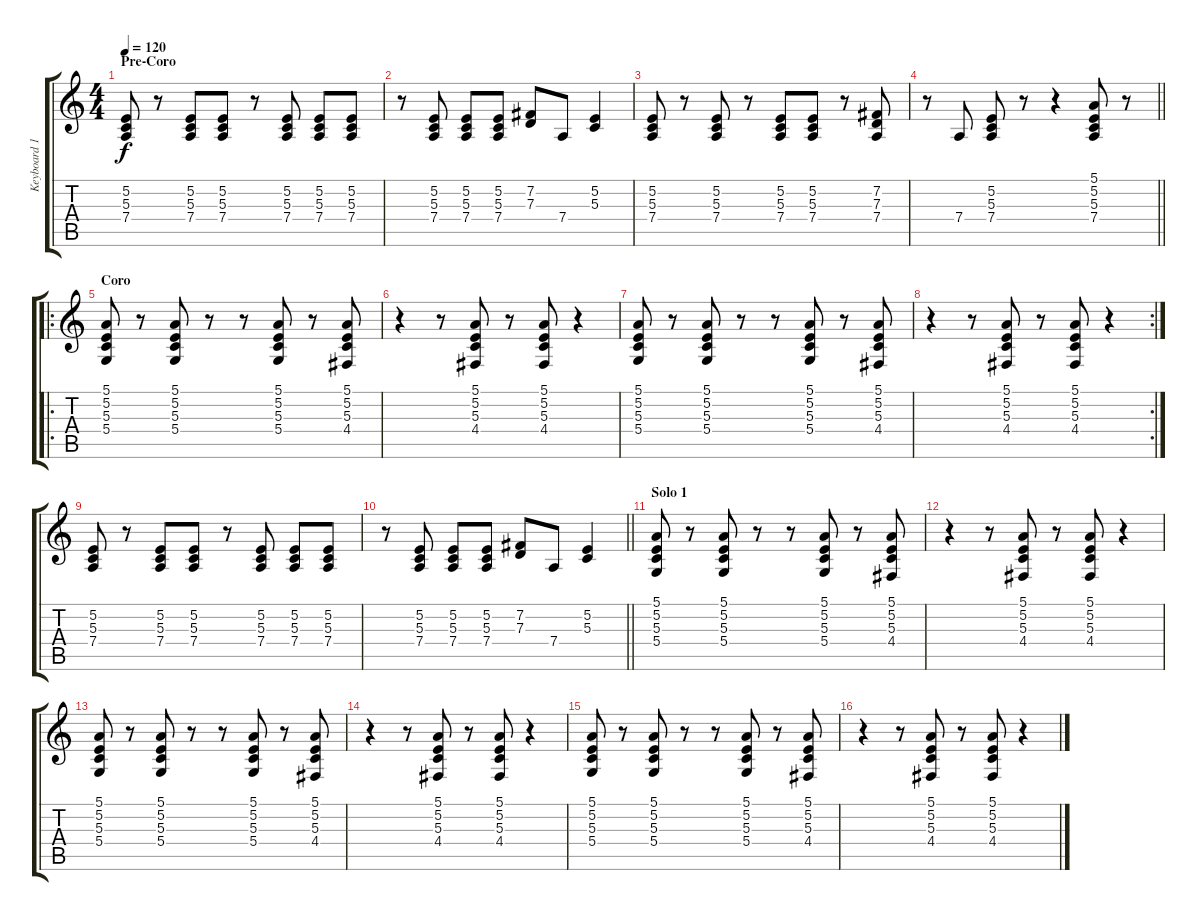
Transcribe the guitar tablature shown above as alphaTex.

\track ("Keyboard 1" "Keyboard 1") {instrument electricpiano2}
\staff {score tabs}
\tuning (E4 B3 G3 D3 A2 E2) {hide}
\ts (4 4)
\section ("" "Pre-Coro")
\tempo 120
\clef g2
\ks c
(5.2 5.3 7.4).8{dy f} r.8 (5.2 5.3 7.4).8 (5.2 5.3 7.4).8 r.8 (5.2 5.3 7.4).8 (5.2 5.3 7.4).8 (5.2 5.3 7.4).8 |
r.8 (5.2 5.3 7.4).8 (5.2 5.3 7.4).8 (5.2 5.3 7.4).8 (7.2 7.3).8 7.4.8 (5.2 5.3).4 |
(5.2 5.3 7.4).8 r.8 (5.2 5.3 7.4).8 r.8 (5.2 5.3 7.4).8 (5.2 5.3 7.4).8 r.8 (7.2 7.3 7.4).8 |
\barLineRight lightlight
r.8 7.4.8 (5.2 5.3 7.4).8 r.8 r.4 (5.1 5.2 5.3 7.4).8 r.8 |
\ro
\section ("" "Coro")
(5.1 5.2 5.3 5.4).8 r.8 (5.1 5.2 5.3 5.4).8 r.8 r.8 (5.1 5.2 5.3 5.4).8 r.8 (5.1 5.2 5.3 4.4).8 |
r.4 r.8 (5.1 5.2 5.3 4.4).8 r.8 (5.1 5.2 5.3 4.4).8 r.4 |
(5.1 5.2 5.3 5.4).8 r.8 (5.1 5.2 5.3 5.4).8 r.8 r.8 (5.1 5.2 5.3 5.4).8 r.8 (5.1 5.2 5.3 4.4).8 |
\rc 2
r.4 r.8 (5.1 5.2 5.3 4.4).8 r.8 (5.1 5.2 5.3 4.4).8 r.4 |
(5.2 5.3 7.4).8 r.8 (5.2 5.3 7.4).8 (5.2 5.3 7.4).8 r.8 (5.2 5.3 7.4).8 (5.2 5.3 7.4).8 (5.2 5.3 7.4).8 |
\barLineRight lightlight
r.8 (5.2 5.3 7.4).8 (5.2 5.3 7.4).8 (5.2 5.3 7.4).8 (7.2 7.3).8 7.4.8 (5.2 5.3).4 |
\section ("" "Solo 1")
(5.1 5.2 5.3 5.4).8 r.8 (5.1 5.2 5.3 5.4).8 r.8 r.8 (5.1 5.2 5.3 5.4).8 r.8 (5.1 5.2 5.3 4.4).8 |
r.4 r.8 (5.1 5.2 5.3 4.4).8 r.8 (5.1 5.2 5.3 4.4).8 r.4 |
(5.1 5.2 5.3 5.4).8 r.8 (5.1 5.2 5.3 5.4).8 r.8 r.8 (5.1 5.2 5.3 5.4).8 r.8 (5.1 5.2 5.3 4.4).8 |
r.4 r.8 (5.1 5.2 5.3 4.4).8 r.8 (5.1 5.2 5.3 4.4).8 r.4 |
(5.1 5.2 5.3 5.4).8 r.8 (5.1 5.2 5.3 5.4).8 r.8 r.8 (5.1 5.2 5.3 5.4).8 r.8 (5.1 5.2 5.3 4.4).8 |
r.4 r.8 (5.1 5.2 5.3 4.4).8 r.8 (5.1 5.2 5.3 4.4).8 r.4
